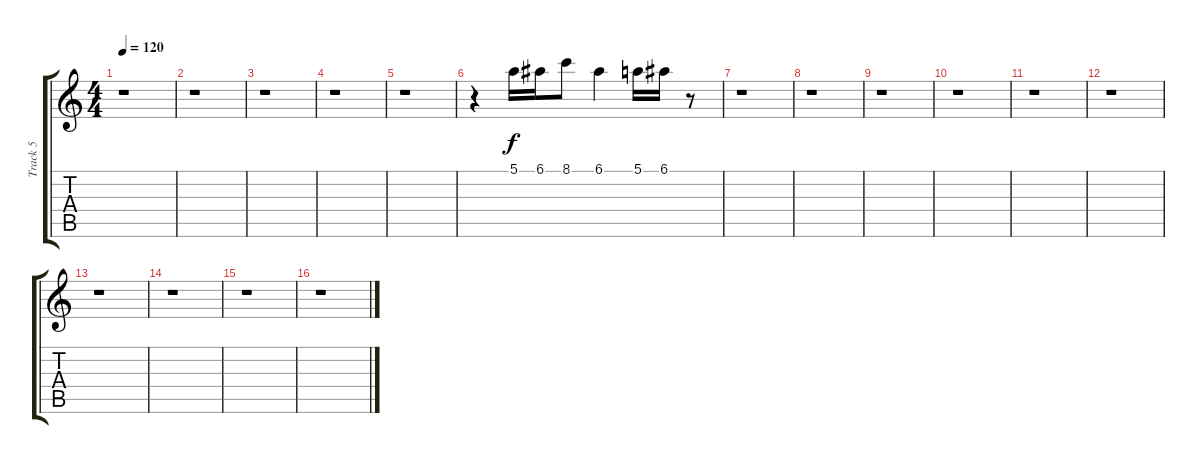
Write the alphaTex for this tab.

\track ("Track 5" "Track 5") {instrument acousticguitarnylon}
\staff {score tabs}
\tuning (E4 B3 G3 D3 A2 E2) {hide}
\ts (4 4)
\tempo 120
\clef g2
\ks c
r.1{dy f} |
r.1 |
r.1 |
r.1 |
r.1 |
r.4 5.1.16 6.1.16 8.1.8 6.1.4 5.1.16 6.1.16 r.8 |
r.1 |
r.1 |
r.1 |
r.1 |
r.1 |
r.1 |
r.1 |
r.1 |
r.1 |
r.1
